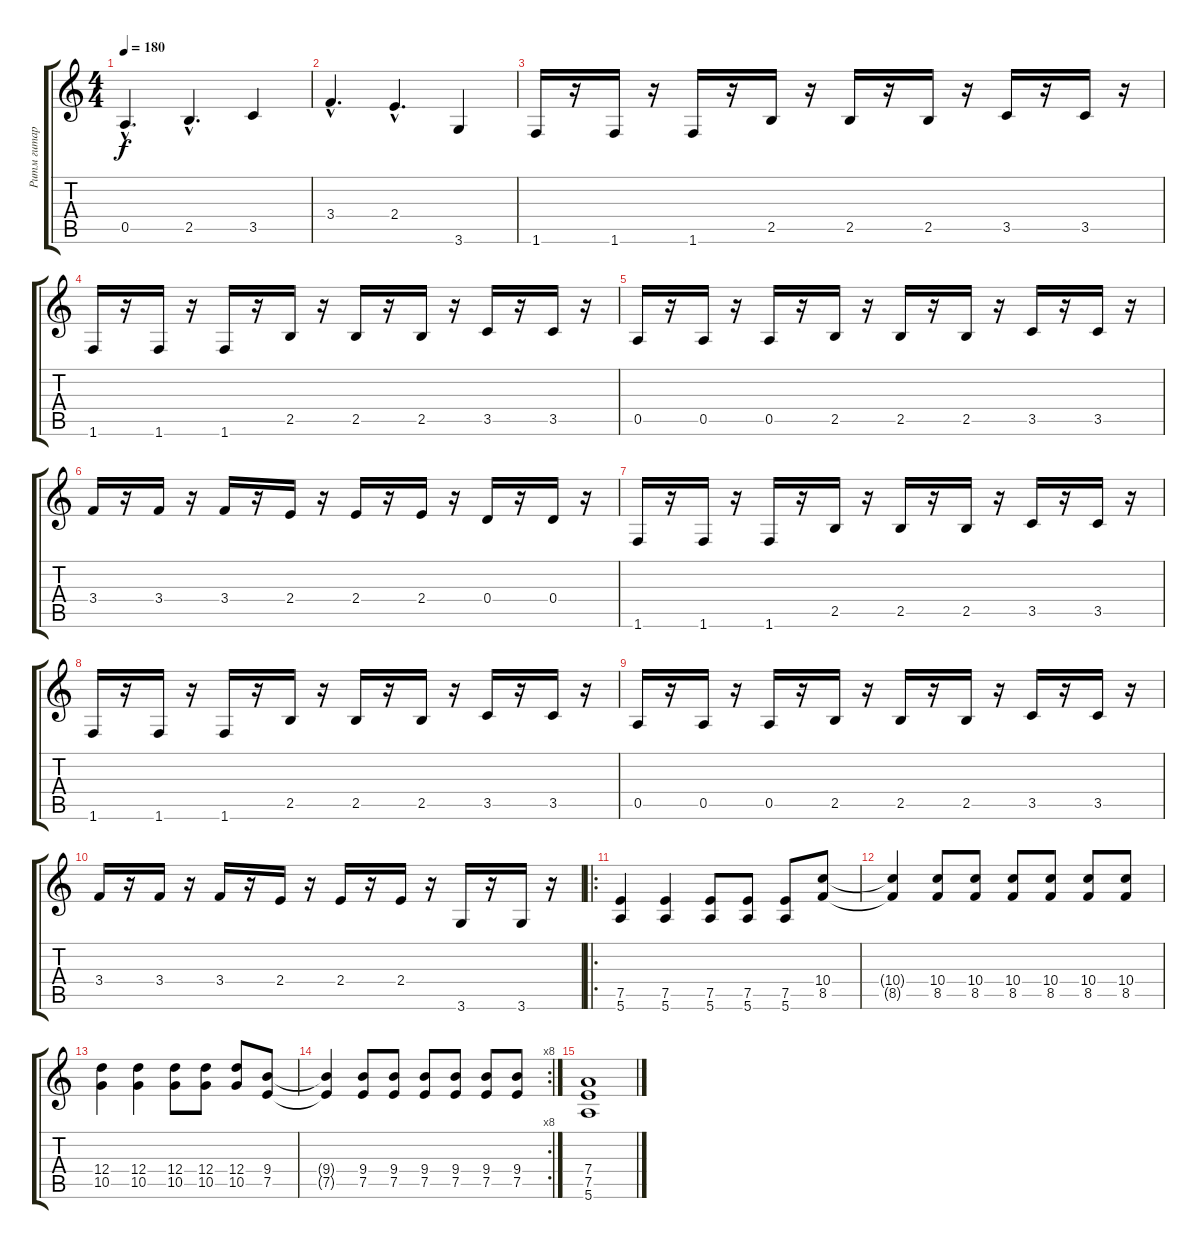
\track ("Ритм гитара" "Ритм гитар") {instrument distortionguitar}
\staff {score tabs}
\tuning (E4 B3 G3 D3 A2 E2) {hide}
\ts (4 4)
\tempo 180
\clef g2
\ks c
0.5{hac}.4{d dy f} 2.5{hac}.4{d} 3.5.4 |
3.4{hac}.4{d} 2.4{hac}.4{d} 3.6.4 |
1.6.16 r.16 1.6.16 r.16 1.6.16 r.16 2.5.16 r.16 2.5.16 r.16 2.5.16 r.16 3.5.16 r.16 3.5.16 r.16 |
1.6.16 r.16 1.6.16 r.16 1.6.16 r.16 2.5.16 r.16 2.5.16 r.16 2.5.16 r.16 3.5.16 r.16 3.5.16 r.16 |
0.5.16 r.16 0.5.16 r.16 0.5.16 r.16 2.5.16 r.16 2.5.16 r.16 2.5.16 r.16 3.5.16 r.16 3.5.16 r.16 |
3.4.16 r.16 3.4.16 r.16 3.4.16 r.16 2.4.16 r.16 2.4.16 r.16 2.4.16 r.16 0.4.16 r.16 0.4.16 r.16 |
1.6.16 r.16 1.6.16 r.16 1.6.16 r.16 2.5.16 r.16 2.5.16 r.16 2.5.16 r.16 3.5.16 r.16 3.5.16 r.16 |
1.6.16 r.16 1.6.16 r.16 1.6.16 r.16 2.5.16 r.16 2.5.16 r.16 2.5.16 r.16 3.5.16 r.16 3.5.16 r.16 |
0.5.16 r.16 0.5.16 r.16 0.5.16 r.16 2.5.16 r.16 2.5.16 r.16 2.5.16 r.16 3.5.16 r.16 3.5.16 r.16 |
3.4.16 r.16 3.4.16 r.16 3.4.16 r.16 2.4.16 r.16 2.4.16 r.16 2.4.16 r.16 3.6.16 r.16 3.6.16 r.16 |
\ro
(7.5 5.6).4 (7.5 5.6).4 (7.5 5.6).8 (7.5 5.6).8 (7.5 5.6).8 (10.4 8.5).8 |
(10.4{t} 8.5{t}).4 (10.4 8.5).8 (10.4 8.5).8 (10.4 8.5).8 (10.4 8.5).8 (10.4 8.5).8 (10.4 8.5).8 |
(12.4 10.5).4 (12.4 10.5).4 (12.4 10.5).8 (12.4 10.5).8 (12.4 10.5).8 (9.4 7.5).8 |
\rc 8
(9.4{t} 7.5{t}).4 (9.4 7.5).8 (9.4 7.5).8 (9.4 7.5).8 (9.4 7.5).8 (9.4 7.5).8 (9.4 7.5).8 |
(7.4 7.5 5.6).1
